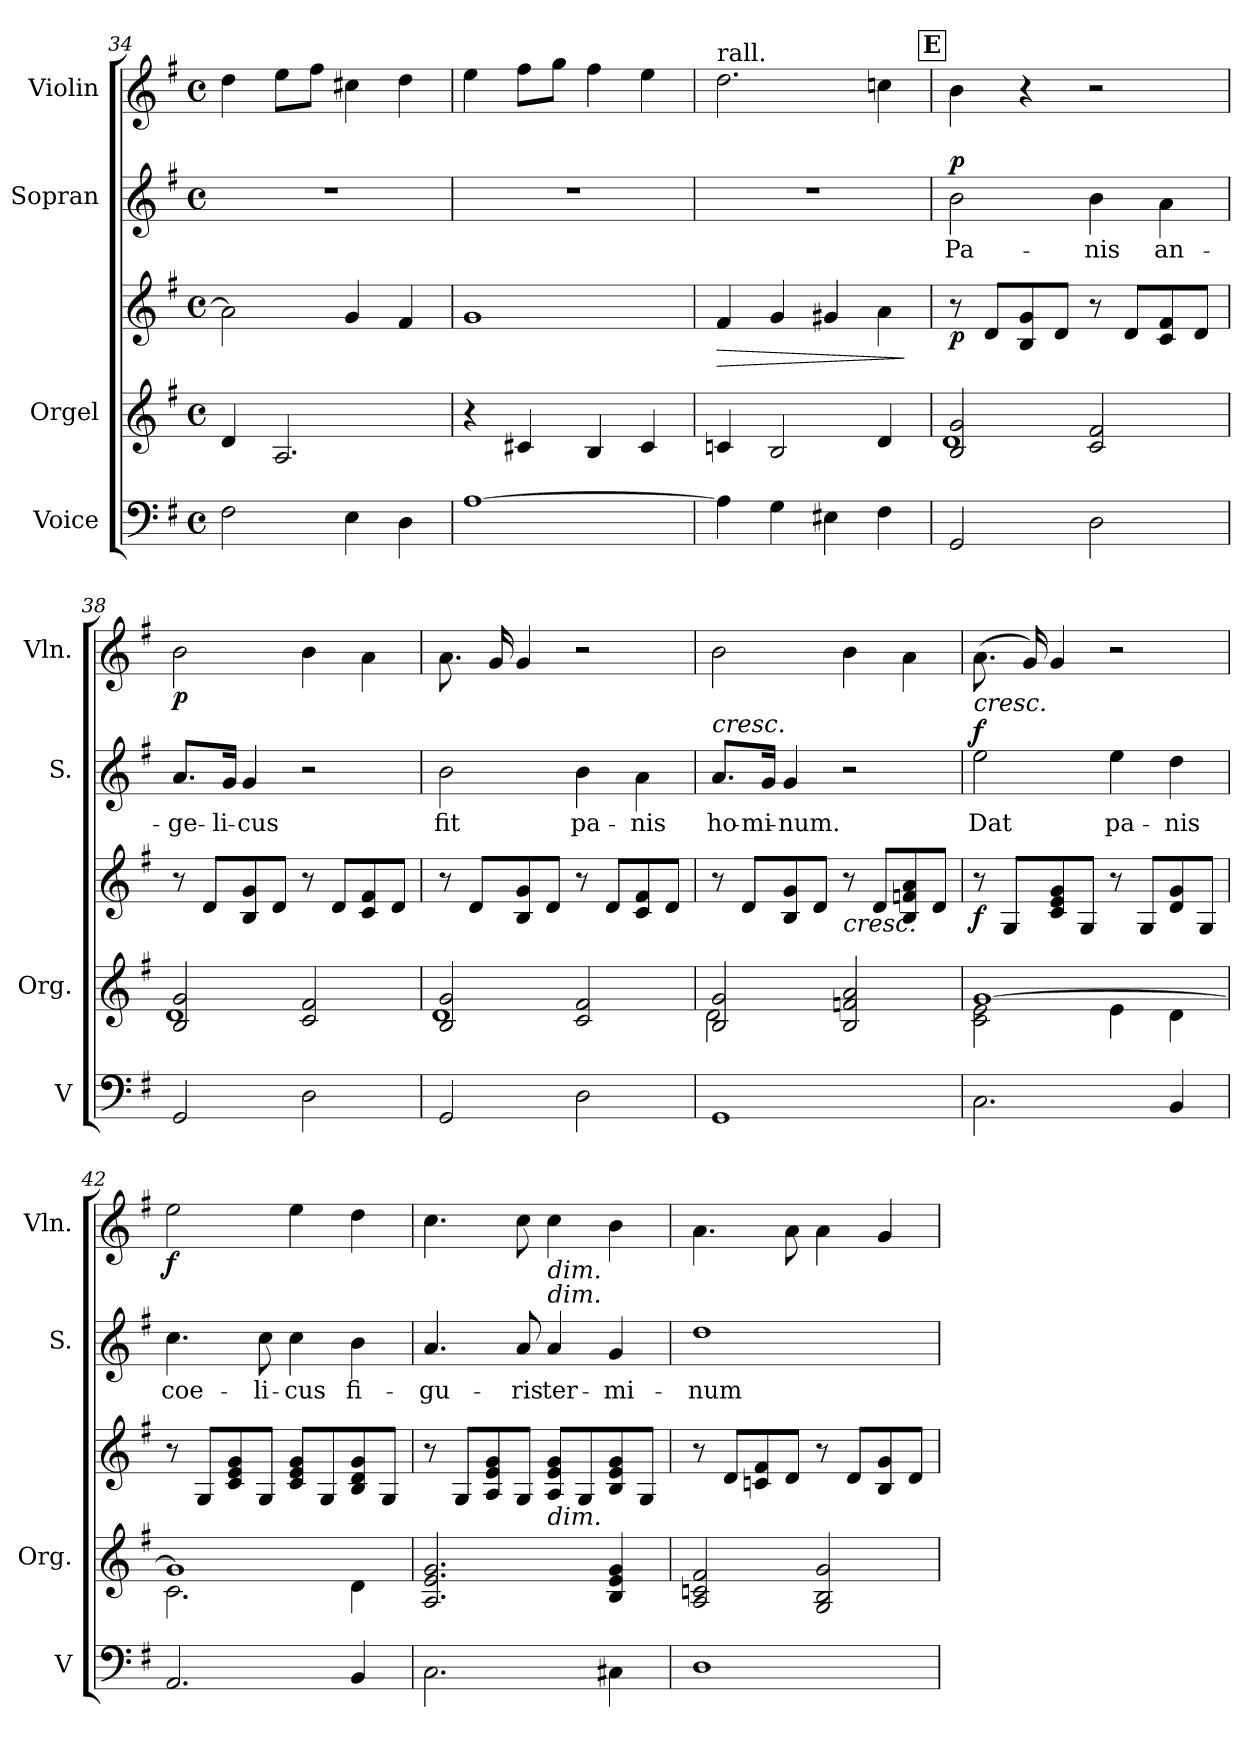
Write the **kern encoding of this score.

**kern	**kern	**kern	**dynam	**kern	**text	**dynam	**kern	**dynam
*part4	*part3	*part3	*part3	*part2	*part2	*part2	*part1	*part1
*staff5	*staff4	*staff3	*staff3/4	*staff2	*staff2	*staff2	*staff1	*staff1
*I"Voice	*I"Orgel	*	*	*I"Sopran	*	*	*I"Violin	*
*I'V	*I'Org.	*	*	*I'S.	*	*	*I'Vln.	*
*clefF4	*clefG2	*clefG2	*	*clefG2	*	*	*clefG2	*
*k[f#]	*k[f#]	*k[f#]	*	*k[f#]	*	*	*k[f#]	*
*M4/4	*M4/4	*M4/4	*	*M4/4	*	*	*M4/4	*
*met(c)	*met(c)	*met(c)	*	*met(c)	*	*	*met(c)	*
=34	=34	=34	=34	=34	=34	=34	=34	=34
2F#\	4d/	2a\]	.	1r	.	.	4dd\	.
.	2.A/	.	.	.	.	.	8ee\L	.
.	.	.	.	.	.	.	8ff#\J	.
4E\	.	4g/	.	.	.	.	4cc#X\	.
4D\	.	4f#/	.	.	.	.	4dd\	.
!!LO:LB:g=z
=35	=35	=35	=35	=35	=35	=35	=35	=35
[>1A	4r	1g	.	1r	.	.	4ee\	.
.	4c#X/	.	.	.	.	.	8ff#\L	.
.	.	.	.	.	.	.	8gg\J	.
.	4B/	.	.	.	.	.	4ff#\	.
.	4c#/	.	.	.	.	.	4ee\	.
=36	=36	=36	=36	=36	=36	=36	=36	=36
!	!	!	!	!	!	!	!LO:TX:a:t=rall.	!
!	!	!	!LO:HP:b	!	!	!	!	!
4A\]	4cn/	4f#/	>	1r	.	.	2.dd\	.
4G\	2B/	4g/	.	.	.	.	.	.
4E#X\	.	4g#X/	.	.	.	.	.	.
4F#\	4d/	4a\	.	.	.	.	4ccn\	.
.	.	.	]	.	.	.	.	.
!!LO:REH:place=s1:a:B:fs=14:t=E
=37	=37	=37	=37	=37	=37	=37	=37	=37
*	*^	*	*	*	*	*	*	*
!	!	!	!	!LO:DY:b	!	!LO:LY:b	!LO:DY:a	!	!
2GG/	2B/ 2g/	1d	8r	p	2b\	Pa-	p	4b\	.
.	.	.	8d/L	.	.	.	.	.	.
.	.	.	8B/ 8g/	.	.	.	.	4r	.
.	.	.	8d/J	.	.	.	.	.	.
!	!	!	!	!	!	!LO:LY:b	!	!	!
2D\	2c/ 2f#/	.	8r	.	4b\	-nis	.	2r	.
.	.	.	8d/L	.	.	.	.	.	.
!	!	!	!	!	!	!LO:LY:b	!	!	!
.	.	.	8c/ 8f#/	.	4a\	an-	.	.	.
.	.	.	8d/J	.	.	.	.	.	.
=38	=38	=38	=38	=38	=38	=38	=38	=38	=38
!	!	!	!	!	!	!LO:LY:b	!	!	!LO:DY:b
2GG/	2B/ 2g/	1d	8r	.	8.a/L	-ge-	.	2b\	p
.	.	.	8d/L	.	.	.	.	.	.
!	!	!	!	!	!	!LO:LY:b	!	!	!
.	.	.	.	.	16g/Jk	-li-	.	.	.
!	!	!	!	!	!	!LO:LY:b	!	!	!
.	.	.	8B/ 8g/	.	4g/	-cus	.	.	.
.	.	.	8d/J	.	.	.	.	.	.
2D\	2c/ 2f#/	.	8r	.	2r	.	.	4b\	.
.	.	.	8d/L	.	.	.	.	.	.
.	.	.	8c/ 8f#/	.	.	.	.	4a\	.
.	.	.	8d/J	.	.	.	.	.	.
=39	=39	=39	=39	=39	=39	=39	=39	=39	=39
!	!	!	!	!	!	!LO:LY:b	!	!	!
2GG/	2B/ 2g/	1d	8r	.	2b\	fit	.	8.a\	.
.	.	.	8d/L	.	.	.	.	.	.
.	.	.	.	.	.	.	.	16g/	.
.	.	.	8B/ 8g/	.	.	.	.	4g/	.
.	.	.	8d/J	.	.	.	.	.	.
!	!	!	!	!	!	!LO:LY:b	!	!	!
2D\	2c/ 2f#/	.	8r	.	4b\	pa-	.	2r	.
.	.	.	8d/L	.	.	.	.	.	.
!	!	!	!	!	!	!LO:LY:b	!	!	!
.	.	.	8c/ 8f#/	.	4a\	-nis	.	.	.
.	.	.	8d/J	.	.	.	.	.	.
!!LO:PB:g=z
=40	=40	=40	=40	=40	=40	=40	=40	=40	=40
!	!	!	!	!	!LO:TX:a:i:t=cresc.	!	!	!	!
!	!	!	!	!	!	!LO:LY:b	!	!	!
1GG	2B/ 2g/	2d\	8r	.	8.a/L	ho-	.	2b\	.
.	.	.	8d/L	.	.	.	.	.	.
!	!	!	!	!	!	!LO:LY:b	!	!	!
.	.	.	.	.	16g/Jk	-mi-	.	.	.
!	!	!	!	!	!	!LO:LY:b	!	!	!
.	.	.	8B/ 8g/	.	4g/	-num.	.	.	.
.	.	.	8d/J	.	.	.	.	.	.
!	!	!	!LO:TX:b:i:t=cresc.	!	!	!	!	!	!
.	2B/ 2fn/ 2a/	2ryy	8r	.	2r	.	.	4b\	.
.	.	.	8d/L	.	.	.	.	.	.
.	.	.	8B/ 8fn/ 8a/	.	.	.	.	4a\	.
.	.	.	8d/J	.	.	.	.	.	.
=41	=41	=41	=41	=41	=41	=41	=41	=41	=41
!	!	!	!	!	!	!	!	!LO:TX:b:i:t=cresc.	!
!	!	!	!	!LO:DY:b	!	!LO:LY:b	!LO:DY:a	!	!
2.C\	[>1g	2c\ 2e\	8r	f	2ee\	Dat	f	(<8.a\	.
.	.	.	8G/L	.	.	.	.	.	.
.	.	.	.	.	.	.	.	16g/)	.
.	.	.	8c/ 8e/ 8g/	.	.	.	.	4g/	.
.	.	.	8G/J	.	.	.	.	.	.
!	!	!	!	!	!	!LO:LY:b	!	!	!
.	.	4e\	8r	.	4ee\	pa-	.	2r	.
.	.	.	8G/L	.	.	.	.	.	.
!	!	!	!	!	!	!LO:LY:b	!	!	!
4BB/	.	4d\	8d/ 8g/	.	4dd\	-nis	.	.	.
.	.	.	8G/J	.	.	.	.	.	.
=42	=42	=42	=42	=42	=42	=42	=42	=42	=42
!	!	!	!	!	!	!LO:LY:b	!	!	!LO:DY:b
2.AA/	1g]	2.c\	8r	.	4.cc\	coe-	.	2ee\	f
.	.	.	8G/L	.	.	.	.	.	.
.	.	.	8c/ 8e/ 8g/	.	.	.	.	.	.
!	!	!	!	!	!	!LO:LY:b	!	!	!
.	.	.	8G/J	.	8cc\	-li-	.	.	.
!	!	!	!	!	!	!LO:LY:b	!	!	!
.	.	.	8c/ 8e/ 8g/L	.	4cc\	-cus	.	4ee\	.
.	.	.	8G/	.	.	.	.	.	.
!	!	!	!	!	!	!LO:LY:b	!	!	!
4BB/	.	4d\	8B/ 8d/ 8g/	.	4b\	fi-	.	4dd\	.
.	.	.	8G/J	.	.	.	.	.	.
*	*v	*v	*	*	*	*	*	*	*
=43	=43	=43	=43	=43	=43	=43	=43	=43
!	!	!	!	!	!LO:LY:b	!	!	!
2.C\	2.A/ 2.e/ 2.g/	8r	.	4.a/	-gu-	.	4.cc\	.
.	.	8G/L	.	.	.	.	.	.
.	.	8A/ 8e/ 8g/	.	.	.	.	.	.
!	!	!	!	!	!LO:LY:b	!	!	!
.	.	8G/J	.	8a/	-ris	.	8cc\	.
!	!	!	!	!	!	!	!LO:TX:b:i:t=dim.	!
!	!	!	!	!LO:TX:a:i:t=dim.	!	!	!	!
!	!	!LO:TX:b:i:t=dim.	!	!	!	!	!	!
!	!	!	!	!	!LO:LY:b	!	!	!
.	.	8A/ 8e/ 8g/L	.	4a/	ter-	.	4cc\	.
.	.	8G/	.	.	.	.	.	.
!	!	!	!	!	!LO:LY:b	!	!	!
4C#X\	4B/ 4e/ 4g/	8B/ 8e/ 8g/	.	4g/	-mi-	.	4b\	.
.	.	8G/J	.	.	.	.	.	.
!!LO:LB:g=z
=44	=44	=44	=44	=44	=44	=44	=44	=44
!	!	!	!	!	!LO:LY:b	!	!	!
1D	2A/ 2cn/ 2f#/	8r	.	1dd	-num	.	4.a\	.
.	.	8d/L	.	.	.	.	.	.
.	.	8cn/ 8f#/	.	.	.	.	.	.
.	.	8d/J	.	.	.	.	8a\	.
.	2G/ 2B/ 2g/	8r	.	.	.	.	4a\	.
.	.	8d/L	.	.	.	.	.	.
.	.	8B/ 8g/	.	.	.	.	4g/	.
.	.	8d/J	.	.	.	.	.	.
=	=	=	=	=	=	=	=	=
*-	*-	*-	*-	*-	*-	*-	*-	*-
